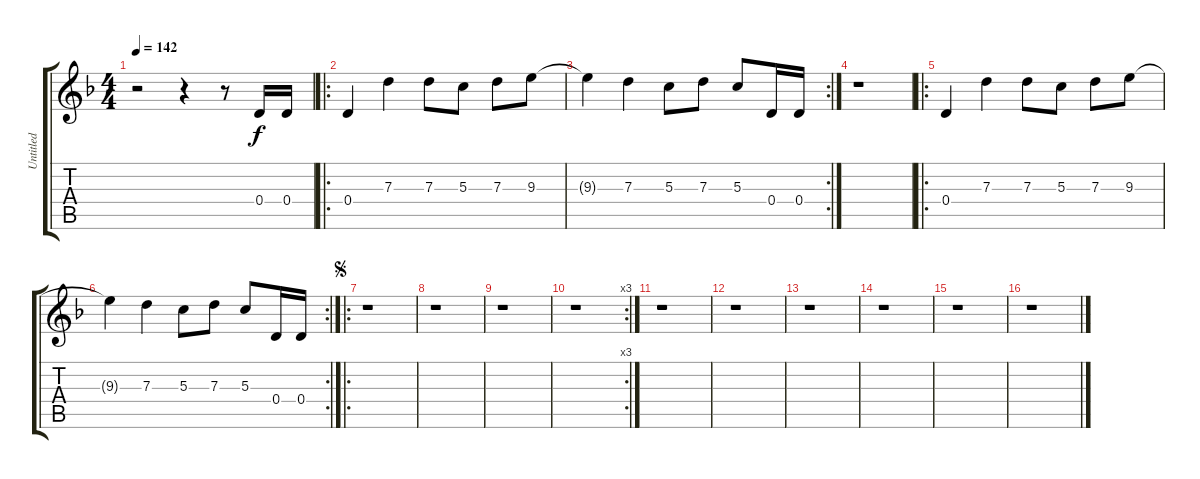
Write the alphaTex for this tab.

\track ("Untitled" "Untitled") {instrument overdrivenguitar}
\staff {score tabs}
\tuning (E4 B3 G3 D3 A2 E2) {hide}
\ts (4 4)
\tempo 142
\clef g2
\ks f
r.2{dy f instrument overdrivenguitar} r.4 r.8 0.4.16 0.4.16 |
\ro
0.4.4 7.3.4 7.3.8 5.3.8 7.3.8 9.3.8 |
\rc 2
9.3{t}.4 7.3.4 5.3.8 7.3.8 5.3.8 0.4.16 0.4.16 |
r.1 |
\ro
0.4.4 7.3.4 7.3.8 5.3.8 7.3.8 9.3.8 |
\rc 2
9.3{t}.4 7.3.4 5.3.8 7.3.8 5.3.8 0.4.16 0.4.16 |
\ro
\jump segno
r.1 |
r.1 |
r.1 |
\rc 3
r.1 |
r.1 |
r.1 |
r.1 |
r.1 |
r.1 |
r.1
